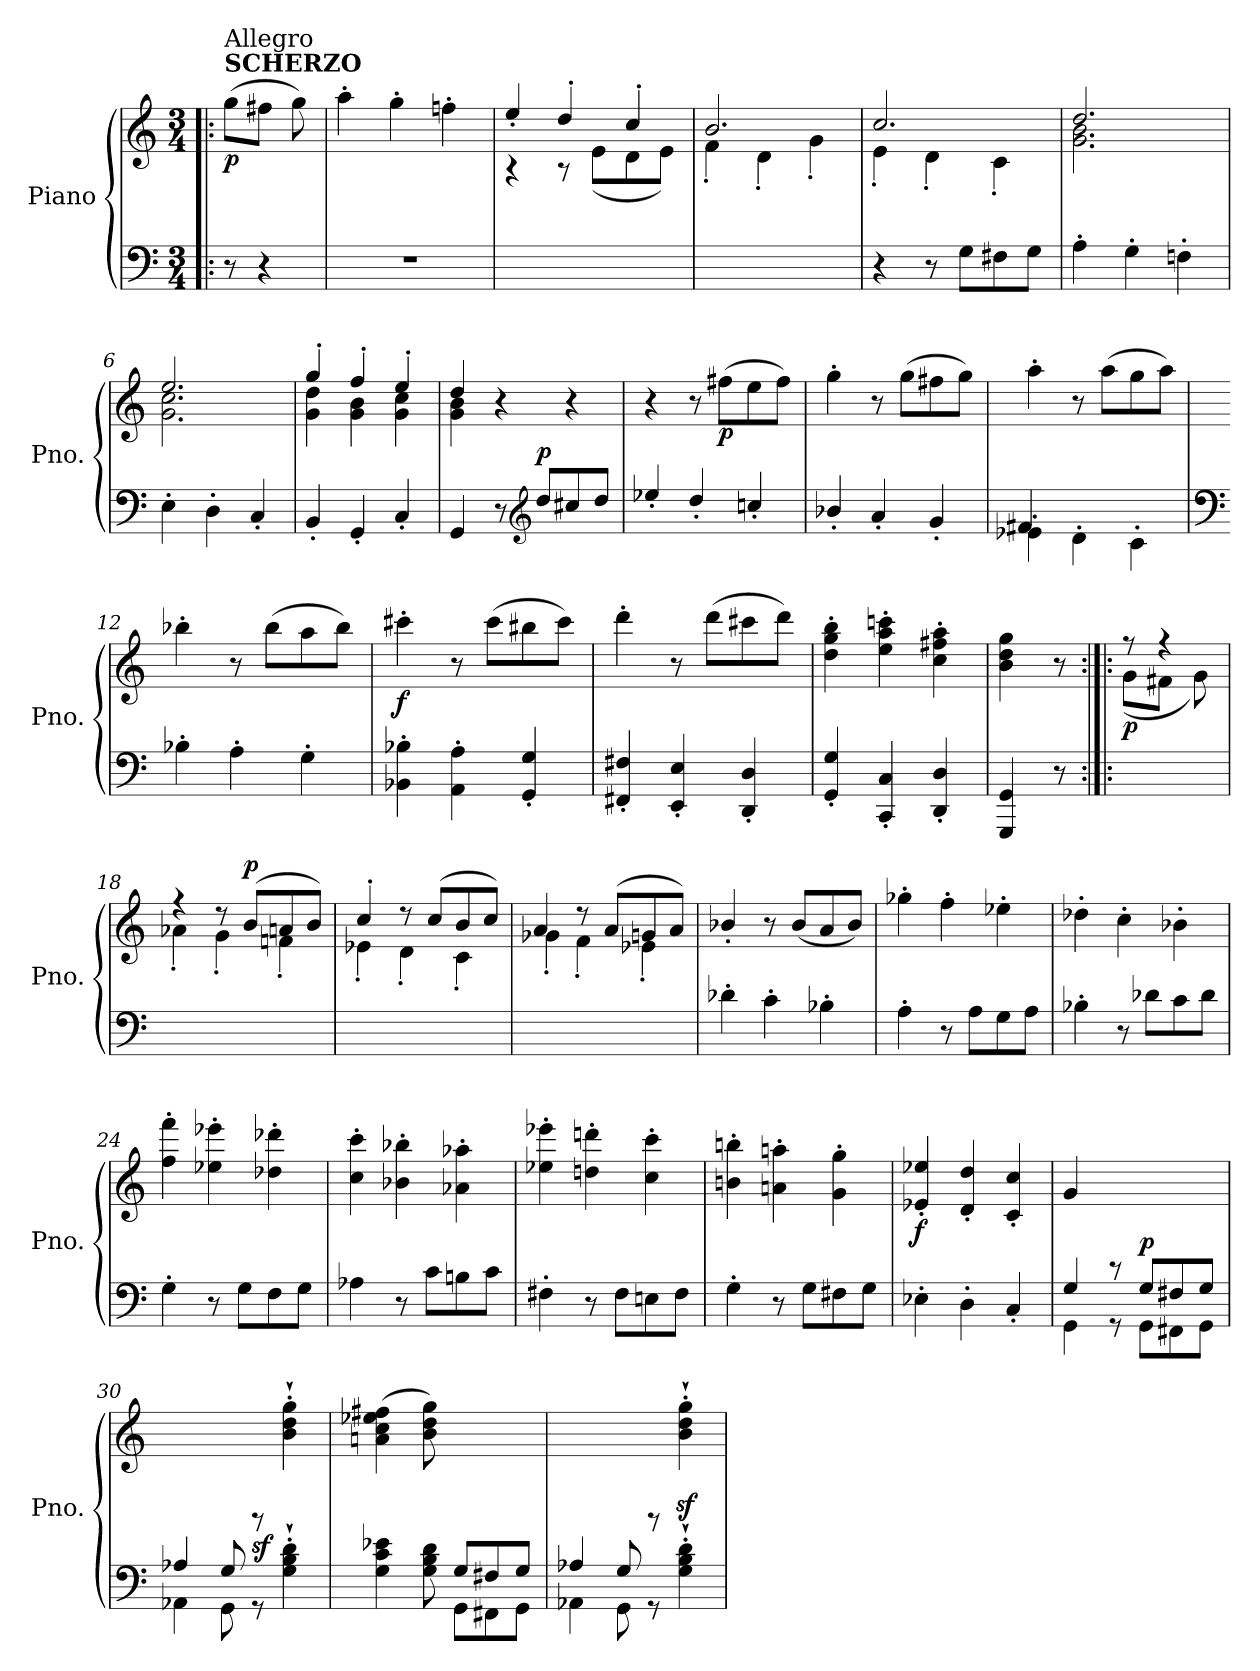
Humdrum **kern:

**kern	**kern	**dynam
*part1	*part1	*part1
*staff2	*staff1	*staff1/2
*I"Piano	*	*
*I'Pno.	*	*
*clefF4	*clefG2	*
*k[]	*k[]	*
*M3/4	*M3/4	*
=!|:	=!|:	=!|:
!	!LO:TX:a:B:t=SCHERZO	!
!	!LO:TX:a:t=Allegro	!
!	!	!LO:DY:b
8r	(>8gg\L	p
4r	8ff#X\J	.
.	8gg\)	.
=1	=1	=1
2.r	4aa'\	.
.	4gg'\	.
.	4ffn'\	.
=2	=2	=2
*	*^	*
4raa	4ee'/	4.ryy	.
8raa	4dd'/	.	.
4.ryy	.	(>8e\L	.
.	4cc'/	8d\	.
.	.	8e\J)	.
=3	=3	=3	=3
2.ryy	2.b/	4f'\	.
.	.	4d'\	.
.	.	4g'\	.
=4	=4	=4	=4
4r	2.cc/	4e'\	.
8r	.	4d'\	.
8G\L	.	.	.
8F#X\	.	4c'\	.
8G\J	.	.	.
=5	=5	=5	=5
4A'\	2.dd/	2.g\ 2.b\	.
4G'\	.	.	.
4Fn'\	.	.	.
=6	=6	=6	=6
4E'\	2.ee/	2.g\ 2.cc\	.
4D'\	.	.	.
4C'/	.	.	.
=7	=7	=7	=7
4BB'/	4gg'/	4g\ 4dd\	.
4GG'/	4ff'/	4g\ 4b\	.
4C'/	4ee'/	4g\ 4cc\	.
=8	=8	=8	=8
4GG/	4dd/	4g\ 4b\	.
8r	4r	2ryy	.
*clefG2	*	*	*
!	!	!	!LO:DY:a=2
8dd/L	.	.	p
8cc#X/	4r	.	.
8dd/J	.	.	.
*	*v	*v	*
!!LO:LB:g=z
=9	=9	=9
4ee-X'/	4r	.
4dd'/	8r	.
!	!	!LO:DY:b
.	(>8ff#X\L	p
4ccn'/	8ee\	.
.	8ff#\J)	.
=10	=10	=10
4b-X'/	4gg'\	.
4a'/	8r	.
.	(>8gg\L	.
4g'/	8ff#X\	.
.	8gg\J)	.
=11	=11	=11
*^	*	*
4e-X'\	4f#X/	4aa'\	.
4d'\	2ryy	8r	.
.	.	(>8aa\L	.
4c'\	.	8gg\	.
.	.	8aa\J)	.
*v	*v	*	*
=12	=12	=12
*clefF4	*	*
4B-X'\	4bb-X'\	.
4A'\	8r	.
.	(>8bb-\L	.
4G'\	8aa\	.
.	8bb-\J)	.
=13	=13	=13
!	!	!LO:DY:b
4BB-X\' 4B-X\'	4ccc#X'\	f
4AA\' 4A\'	8r	.
.	(>8ccc#\L	.
4GG/' 4G/'	8bb#X\	.
.	8ccc#\J)	.
=14	=14	=14
4FF#X/' 4F#X/'	4ddd'\	.
4EE/' 4E/'	8r	.
.	(>8ddd\L	.
4DD/' 4D/'	8ccc#X\	.
.	8ddd\J)	.
=15	=15	=15
4GG/' 4G/'	4dd\' 4gg\' 4bb\'	.
4CC/' 4C/'	4ee\' 4aa\' 4cccn\'	.
4DD/' 4D/'	4cc\' 4ff#X\' 4aa\'	.
!!LO:LB:g=z
=16	=16	=16
4GGG/ 4GG/	4b\ 4dd\ 4gg\	.
8r	8r	.
=17:|!|:	=17:|!|:	=17:|!|:
*	*^	*
!	!	!	!LO:DY:b
4.ryy	8rff	(>8g\L	p
.	4rff	8f#X\J	.
.	.	8g\)	.
=18	=18	=18	=18
2.ryy	4rff	4a-X'\	.
.	8rdd	4g'\	.
!	!	!	!LO:DY:a
.	(<8b/L	.	p
.	8a/	4fn'\	.
.	8b/J)	.	.
=19	=19	=19	=19
2.ryy	4cc'/	4e-X'\	.
.	8rdd	4d'\	.
.	(<8cc/L	.	.
.	8b/	4c'\	.
.	8cc/J)	.	.
=20	=20	=20	=20
2.ryy	4a/	4g-X'\	.
.	8rdd	4f'\	.
.	(<8a/L	.	.
.	8g/	4e-X'\	.
.	8a/J)	.	.
*	*v	*v	*
=21	=21	=21
4d-X'\	4b-X'/	.
4c'\	8r	.
.	(<8b-/L	.
4B-X'\	8a/	.
.	8b-/J)	.
=22	=22	=22
4A'\	4gg-X'\	.
8r	4ff'\	.
8A\L	.	.
8G\	4ee-X'\	.
8A\J	.	.
=23	=23	=23
4B-X'\	4dd-X'\	.
8r	4cc'\	.
8d-X\L	.	.
8c\	4b-X'\	.
8d-\J	.	.
!!LO:LB:g=z
=24	=24	=24
4G'\	4ff\' 4fff\'	.
8r	4ee-X\' 4eee-X\'	.
8G\L	.	.
8F\	4dd-X\' 4ddd-X\'	.
8G\J	.	.
=25	=25	=25
4A-X\	4cc\' 4ccc\'	.
8r	4b-X\' 4bb-X\'	.
8c\L	.	.
8Bn\	4a-X\' 4aa-X\'	.
8c\J	.	.
=26	=26	=26
4F#X'\	4ee-X\' 4eee-X\'	.
8r	4ddn\' 4dddn\'	.
8F#\L	.	.
8En\	4cc\' 4ccc\'	.
8F#\J	.	.
=27	=27	=27
4G'\	4bn\' 4bbn\'	.
8r	4an\' 4aan\'	.
8G\L	.	.
8F#X\	4g\' 4gg\'	.
8G\J	.	.
=28	=28	=28
!	!	!LO:DY:b
4E-X'\	4e-X/' 4ee-X/'	f
4D'\	4d/' 4dd/'	.
4C'/	4c/' 4cc/'	.
=29	=29	=29
*^	*^	*
4G/	4GG\	4ryy	4g/	.
8ryy	8rGG	8rGG	4.ryy	.
!	!	!	!	!LO:DY:a=2
8G/L	8GG\L	4.ryy	.	p
8F#X/	8FF#X\	.	.	.
8G/J	8GG\J	.	8ryy	.
*	*	*v	*v	*
=30	=30	=30	=30
4A-X/	4AA-X\	4.ryy	.
8G/	8GG\	.	.
!	!	!	!LO:DY:b
4.ryy	8rGG	8rGG	sf
.	4G\'` 4B\'` 4d\'`	4b\'` 4dd\'` 4gg\'`	.
!!LO:LB:g=z
=31	=31	=31	=31
4.ryy	4G\ 4c\ 4e-X\	(>4an\ 4cc\ 4ee-X\ 4ff#X\	.
.	8G\ 8B\ 8d\	8b\ 8dd\ 8gg\)	.
8G/L	8GG\L	4.ryy	.
8F#X/	8FF#X\	.	.
8G/J	8GG\J	.	.
=32	=32	=32	=32
4A-X/	4AA-X\	4.ryy	.
8G/	8GG\	.	.
4.ryy	8rGG	8rGG	.
.	4G\'` 4B\'` 4d\'`	4b\z<'` 4dd\z<'` 4gg\z<'`	.
*v	*v	*	*
=	=	=
*-	*-	*-
